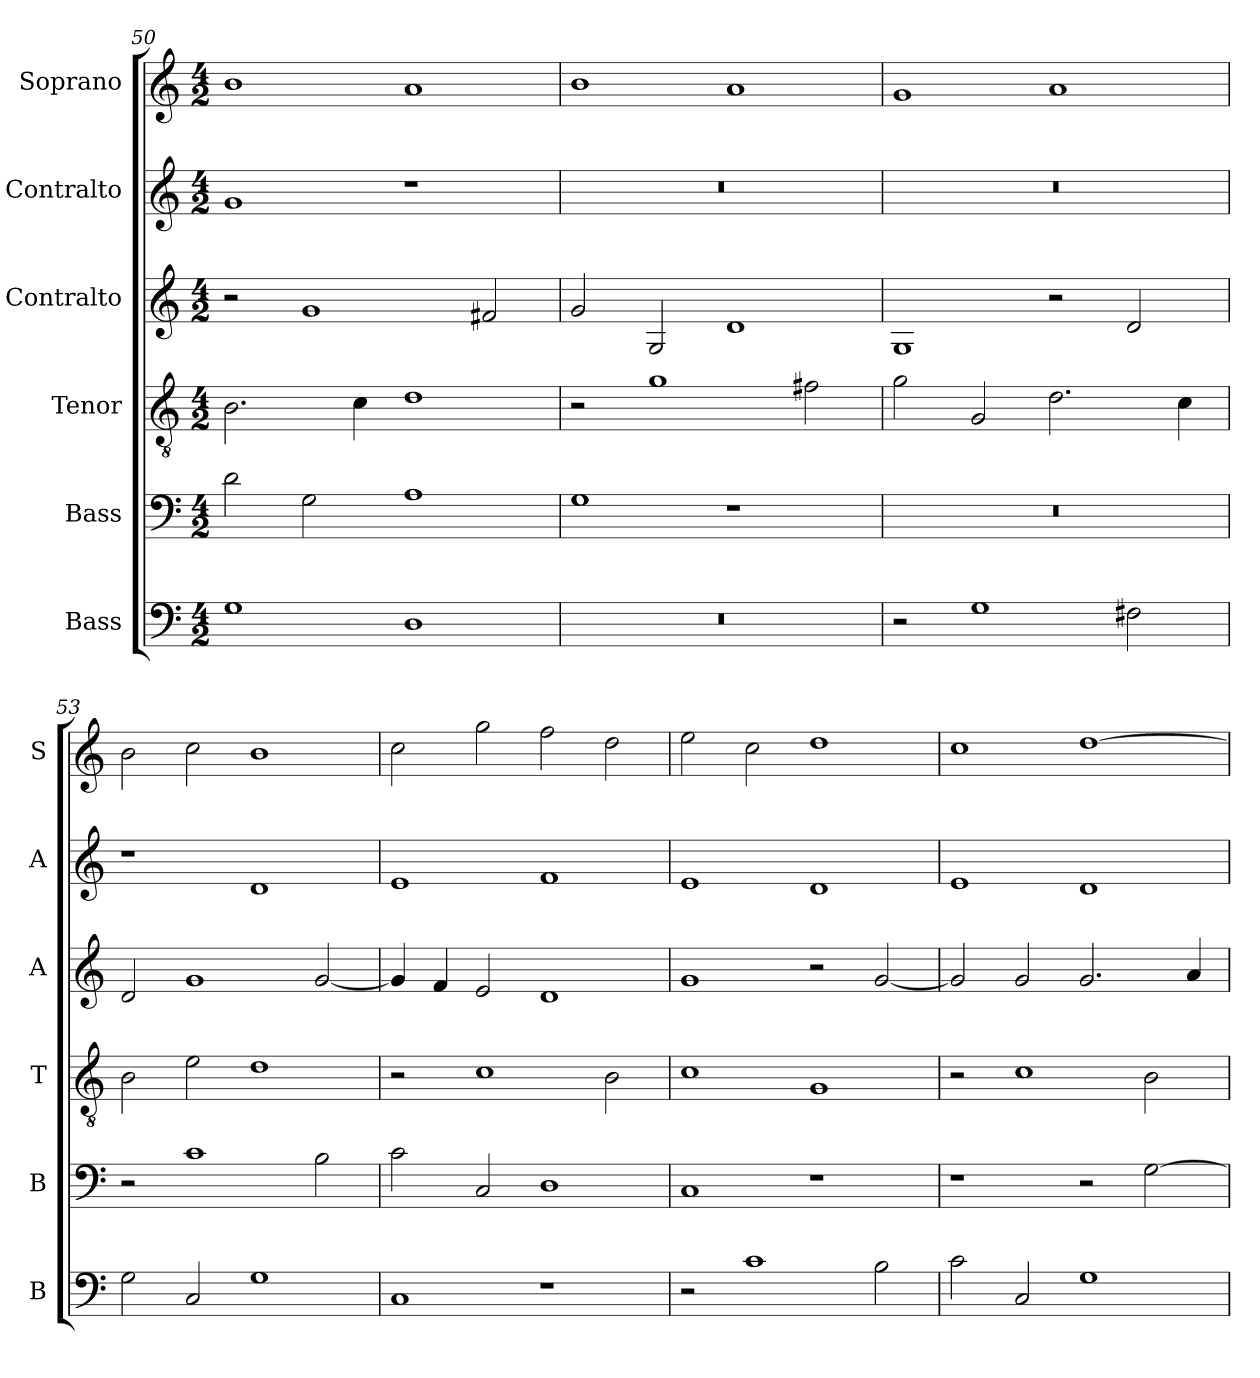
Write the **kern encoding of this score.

**kern	**kern	**kern	**kern	**kern	**kern
*part6	*part5	*part4	*part3	*part2	*part1
*staff6	*staff5	*staff4	*staff3	*staff2	*staff1
*I"Bass	*I"Bass	*I"Tenor	*I"Contralto	*I"Contralto	*I"Soprano
*I'B	*I'B	*I'T	*I'A	*I'A	*I'S
*clefF4	*clefF4	*clefGv2	*clefG2	*clefG2	*clefG2
*k[]	*k[]	*k[]	*k[]	*k[]	*k[]
*G:mix	*G:mix	*G:mix	*G:mix	*G:mix	*G:mix
*M4/2	*M4/2	*M4/2	*M4/2	*M4/2	*M4/2
=50	=50	=50	=50	=50	=50
1G	2d	2.B	2r	1g	1b
.	2G	.	1g	.	.
.	.	4c	.	.	.
1D	1A	1d	.	1r	1a
.	.	.	2f#X	.	.
=51	=51	=51	=51	=51	=51
0r	1G	2r	2g	0r	1b
.	.	1g	2G	.	.
.	1r	.	1d	.	1a
.	.	2f#X	.	.	.
=52	=52	=52	=52	=52	=52
2r	0r	2g	1G	0r	1g
1G	.	2G	.	.	.
.	.	2.d	2r	.	1a
2F#X	.	.	2d	.	.
.	.	4c	.	.	.
=53	=53	=53	=53	=53	=53
2G	2r	2B	2d	1r	2b
2C	1c	2e	1g	.	2cc
1G	.	1d	.	1d	1b
.	2B	.	[2g	.	.
=54	=54	=54	=54	=54	=54
1C	2c	2r	4g]	1e	2cc
.	.	.	4f	.	.
.	2C	1c	2e	.	2gg
1r	1D	.	1d	1f	2ff
.	.	2B	.	.	2dd
=55	=55	=55	=55	=55	=55
2r	1C	1c	1g	1e	2ee
1c	.	.	.	.	2cc
.	1r	1G	2r	1d	1dd
2B	.	.	[2g	.	.
=56	=56	=56	=56	=56	=56
2c	1r	2r	2g]	1e	1cc
2C	.	1c	2g	.	.
1G	2r	.	2.g	1d	[1dd
.	[2G	2B	.	.	.
.	.	.	4a	.	.
=	=	=	=	=	=
*-	*-	*-	*-	*-	*-
